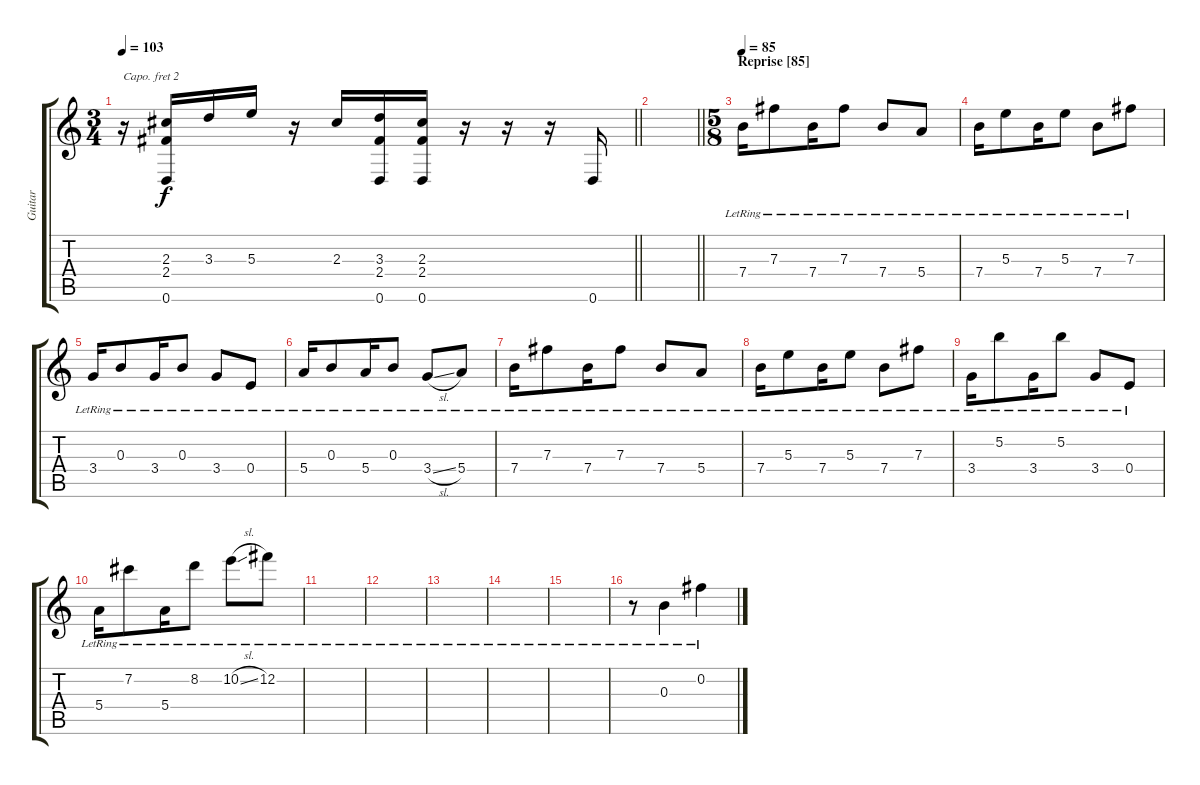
\track ("Guitar" "Guitar") {instrument distortionguitar}
\staff {score tabs}
\capo 2
\tuning (G4 E4 A3 D3 G2 C2) {hide}
\ts (3 4)
\tempo 103
\clef g2
\barLineRight lightlight
\ks c
r.16{dy f} (2.3 2.4 0.6).16 3.3.16 5.3.16 r.16 2.3.16 (3.3 2.4 0.6).16 (2.3 2.4 0.6).16 r.16 r.16 r.16 0.6.16 |
\barLineRight lightlight
|
\ts (5 8)
\section ("" "Reprise [85]")
\tempo 85
7.4{lr}.16{volume 0 instrument electricguitarjazz} 7.3{lr}.8{volume 13} 7.4{lr}.16 7.3{lr}.8 7.4{lr}.8 5.4{lr}.8 |
7.4{lr}.16 5.3{lr}.8 7.4{lr}.16 5.3{lr}.8 7.4{lr}.8 7.3{lr}.8 |
3.4{lr}.16 0.3{lr}.8 3.4{lr}.16 0.3{lr}.8 3.4{lr}.8 0.4{lr}.8 |
5.4{lr}.16 0.3{lr}.8 5.4{lr}.16 0.3{lr}.8 3.4{sl lr}.8 5.4{lr}.8 |
7.4{lr}.16 7.3{lr}.8 7.4{lr}.16 7.3{lr}.8 7.4{lr}.8 5.4{lr}.8 |
7.4{lr}.16 5.3{lr}.8 7.4{lr}.16 5.3{lr}.8 7.4{lr}.8 7.3{lr}.8 |
3.4{lr}.16 5.2{lr}.8 3.4{lr}.16 5.2{lr}.8 3.4{lr}.8 0.4{lr}.8 |
5.4{lr}.16 7.2{lr}.8 5.4{lr}.16 8.2{lr}.8 10.2{sl lr}.8 12.2{lr}.8 |
|
|
|
|
|
r.8 0.3{lr}.4 0.2{lr}.4
